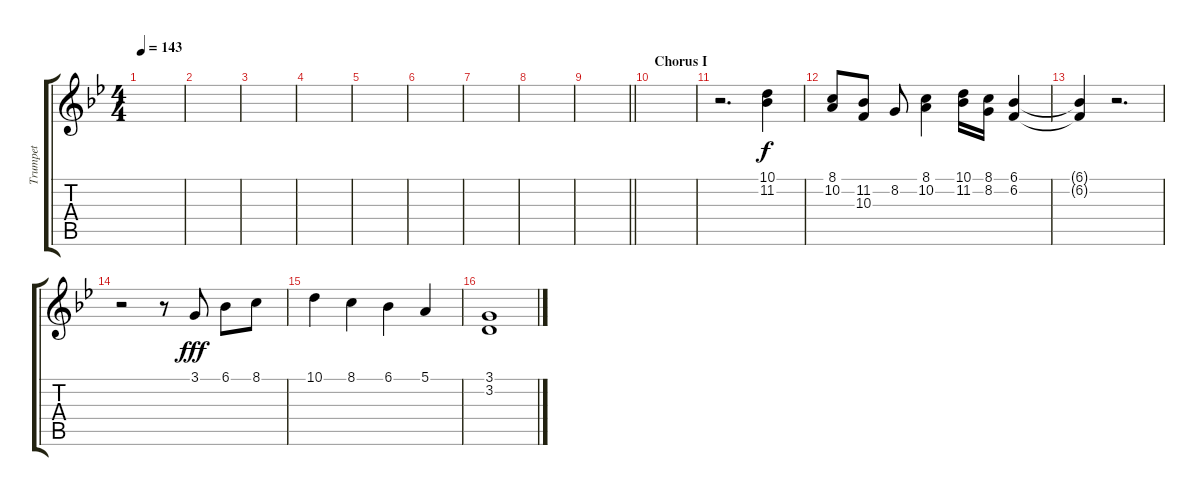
\track ("Trumpet" "Trumpet") {instrument trombone}
\staff {score tabs}
\tuning (E4 B3 G3 D3 A2 E2) {hide}
\ts (4 4)
\tempo 143
\clef g2
\ks bb
|
|
|
|
|
|
|
|
\barLineRight lightlight
|
\section ("" "Chorus I")
|
r.2{d} (10.1 11.2).4 |
(8.1 10.2).8 (11.2 10.3).8 8.2.8 (8.1 10.2).4 (10.1 11.2).16 (8.1 8.2).16 (6.1 6.2).4 |
(6.1{t} 6.2{t}).4{dy f} r.2{d} |
r.2 r.8 3.1.8{dy fff} 6.1.8 8.1.8 |
10.1.4 8.1.4 6.1.4 5.1.4 |
(3.1 3.2).1
